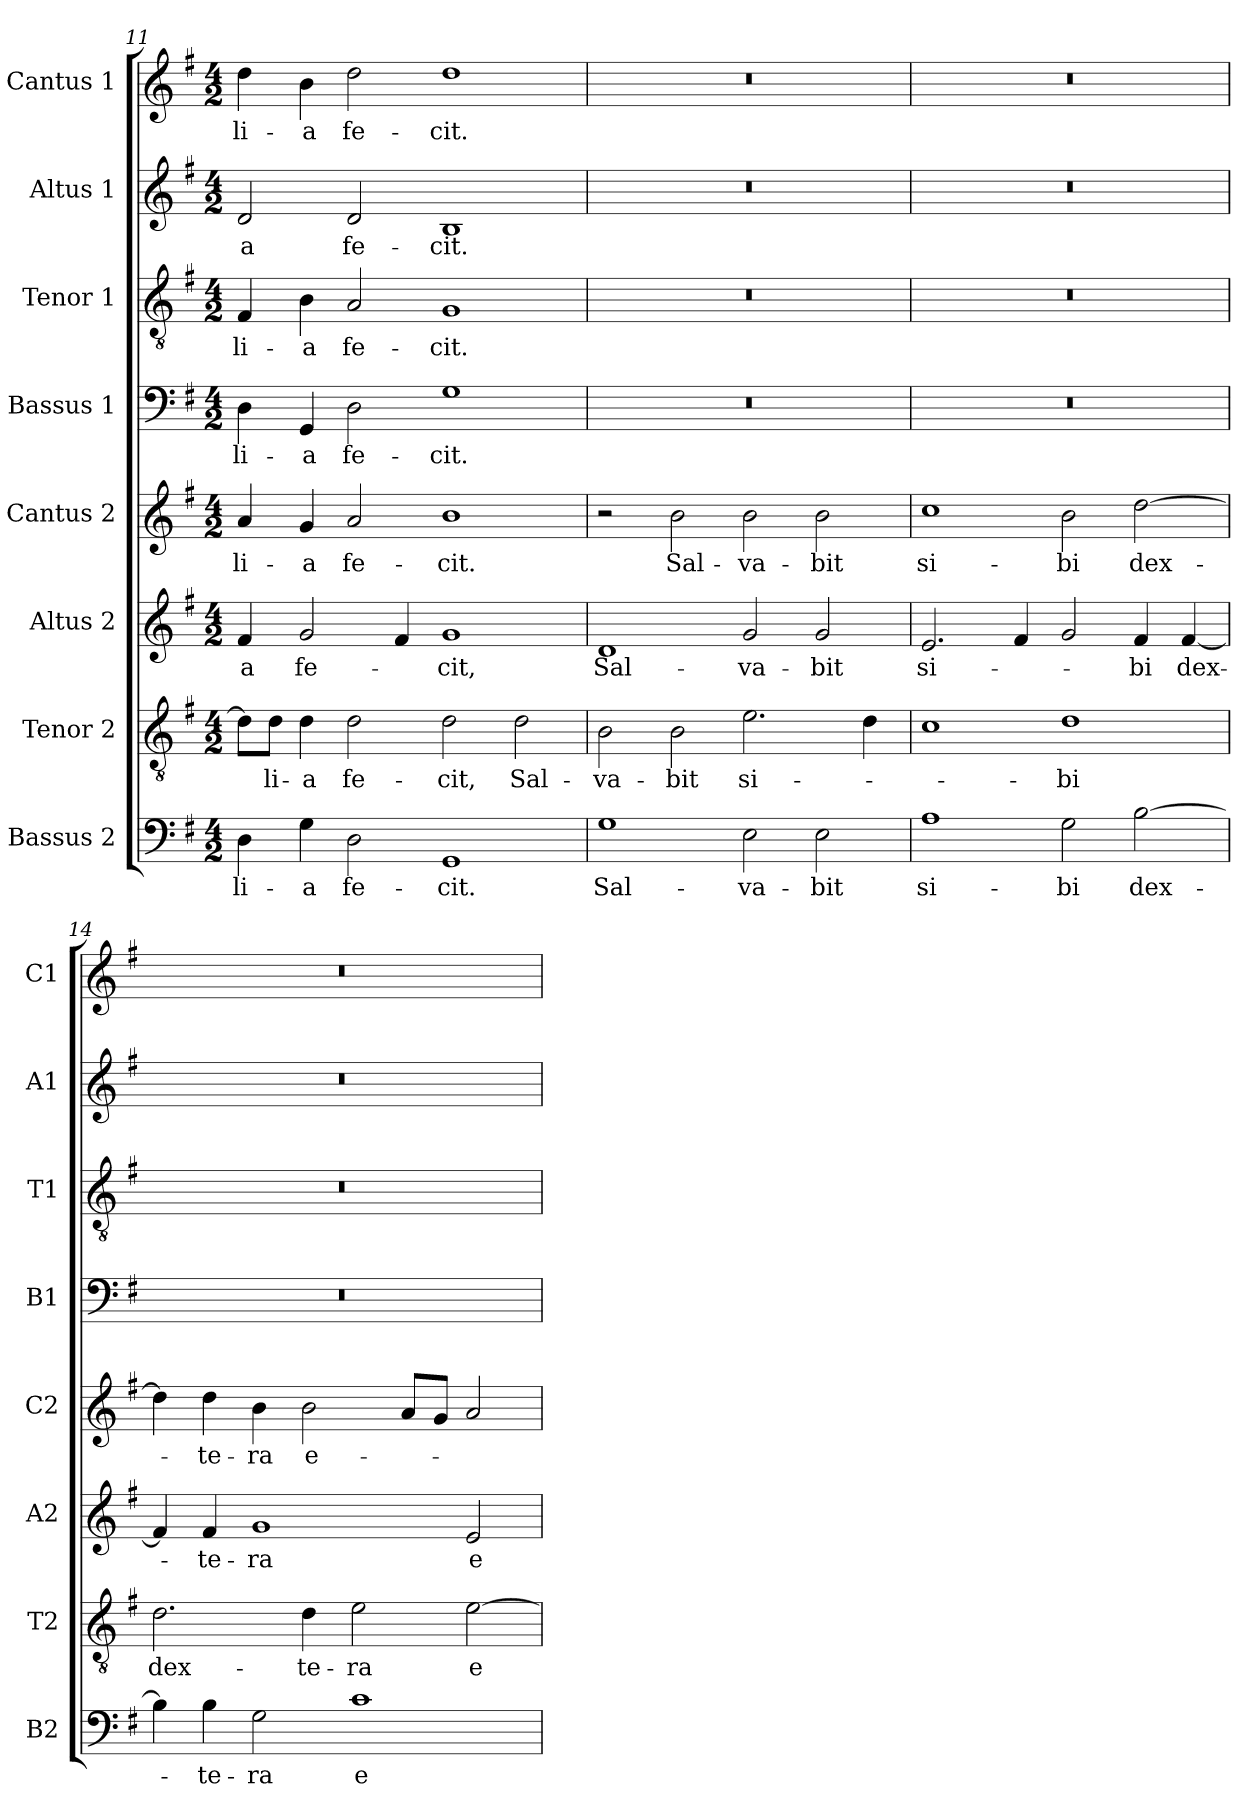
**kern	**text	**kern	**text	**kern	**text	**kern	**text	**kern	**text	**kern	**text	**kern	**text	**kern	**text
*part8	*part8	*part7	*part7	*part6	*part6	*part5	*part5	*part4	*part4	*part3	*part3	*part2	*part2	*part1	*part1
*staff8	*staff8	*staff7	*staff7	*staff6	*staff6	*staff5	*staff5	*staff4	*staff4	*staff3	*staff3	*staff2	*staff2	*staff1	*staff1
*I"Bassus 2	*	*I"Tenor 2	*	*I"Altus 2	*	*I"Cantus 2	*	*I"Bassus 1	*	*I"Tenor 1	*	*I"Altus 1	*	*I"Cantus 1	*
*I'B2	*	*I'T2	*	*I'A2	*	*I'C2	*	*I'B1	*	*I'T1	*	*I'A1	*	*I'C1	*
*clefF4	*	*clefGv2	*	*clefG2	*	*clefG2	*	*clefF4	*	*clefGv2	*	*clefG2	*	*clefG2	*
*k[f#]	*	*k[f#]	*	*k[f#]	*	*k[f#]	*	*k[f#]	*	*k[f#]	*	*k[f#]	*	*k[f#]	*
*G:	*	*G:	*	*G:	*	*G:	*	*G:	*	*G:	*	*G:	*	*G:	*
*M4/2	*	*M4/2	*	*M4/2	*	*M4/2	*	*M4/2	*	*M4/2	*	*M4/2	*	*M4/2	*
=11	=11	=11	=11	=11	=11	=11	=11	=11	=11	=11	=11	=11	=11	=11	=11
!	!LO:LY:b	!	!	!	!LO:LY:b	!	!LO:LY:b	!	!LO:LY:b	!	!LO:LY:b	!	!LO:LY:b	!	!LO:LY:b
4D\	-li-	8d\L]	.	4f#/	-a	4a/	-li-	4D\	-li-	4F#/	-li-	2d/	-a	4dd\	-li-
!	!	!	!LO:LY:b	!	!	!	!	!	!	!	!	!	!	!	!
.	.	8d\J	-li-	.	.	.	.	.	.	.	.	.	.	.	.
!	!LO:LY:b	!	!LO:LY:b	!	!LO:LY:b	!	!LO:LY:b	!	!LO:LY:b	!	!LO:LY:b	!	!	!	!LO:LY:b
4G\	-a	4d\	-a	2g/	fe-	4g/	-a	4GG/	-a	4B\	-a	.	.	4b\	-a
!	!LO:LY:b	!	!LO:LY:b	!	!	!	!LO:LY:b	!	!LO:LY:b	!	!LO:LY:b	!	!LO:LY:b	!	!LO:LY:b
2D\	fe-	2d\	fe-	.	.	2a/	fe-	2D\	fe-	2A/	fe-	2d/	fe-	2dd\	fe-
.	.	.	.	4f#/	.	.	.	.	.	.	.	.	.	.	.
!	!LO:LY:b	!	!LO:LY:b	!	!LO:LY:b	!	!LO:LY:b	!	!LO:LY:b	!	!LO:LY:b	!	!LO:LY:b	!	!LO:LY:b
1GG	-cit.	2d\	-cit,	1g	-cit,	1b	-cit.	1G	-cit.	1G	-cit.	1B	-cit.	1dd	-cit.
!	!	!	!LO:LY:b	!	!	!	!	!	!	!	!	!	!	!	!
.	.	2d\	Sal-	.	.	.	.	.	.	.	.	.	.	.	.
=12	=12	=12	=12	=12	=12	=12	=12	=12	=12	=12	=12	=12	=12	=12	=12
!	!LO:LY:b	!	!LO:LY:b	!	!LO:LY:b	!	!	!	!	!	!	!	!	!	!
1G	Sal-	2B\	-va-	1d	Sal-	2r	.	0r	.	0r	.	0r	.	0r	.
!	!	!	!LO:LY:b	!	!	!	!LO:LY:b	!	!	!	!	!	!	!	!
.	.	2B\	-bit	.	.	2b\	Sal-	.	.	.	.	.	.	.	.
!	!LO:LY:b	!	!LO:LY:b	!	!LO:LY:b	!	!LO:LY:b	!	!	!	!	!	!	!	!
2E\	-va-	2.e\	si-	2g/	-va-	2b\	-va-	.	.	.	.	.	.	.	.
!	!LO:LY:b	!	!	!	!LO:LY:b	!	!LO:LY:b	!	!	!	!	!	!	!	!
2E\	-bit	.	.	2g/	-bit	2b\	-bit	.	.	.	.	.	.	.	.
.	.	4d\	.	.	.	.	.	.	.	.	.	.	.	.	.
!!LO:LB:g=z
=13	=13	=13	=13	=13	=13	=13	=13	=13	=13	=13	=13	=13	=13	=13	=13
!	!LO:LY:b	!	!	!	!LO:LY:b	!	!LO:LY:b	!	!	!	!	!	!	!	!
1A	si-	1c	.	2.e/	si-	1cc	si-	0r	.	0r	.	0r	.	0r	.
.	.	.	.	4f#/	.	.	.	.	.	.	.	.	.	.	.
!	!LO:LY:b	!	!LO:LY:b	!	!	!	!LO:LY:b	!	!	!	!	!	!	!	!
2G\	-bi	1d	-bi	2g/	.	2b\	-bi	.	.	.	.	.	.	.	.
!	!LO:LY:b	!	!	!	!LO:LY:b	!	!LO:LY:b	!	!	!	!	!	!	!	!
[2B\	dex-	.	.	4f#/	-bi	[2dd\	dex-	.	.	.	.	.	.	.	.
!	!	!	!	!	!LO:LY:b	!	!	!	!	!	!	!	!	!	!
.	.	.	.	[4f#/	dex-	.	.	.	.	.	.	.	.	.	.
=14	=14	=14	=14	=14	=14	=14	=14	=14	=14	=14	=14	=14	=14	=14	=14
!	!	!	!LO:LY:b	!	!	!	!	!	!	!	!	!	!	!	!
4B\]	.	2.d\	dex-	4f#/]	.	4dd\]	.	0r	.	0r	.	0r	.	0r	.
!	!LO:LY:b	!	!	!	!LO:LY:b	!	!LO:LY:b	!	!	!	!	!	!	!	!
4B\	-te-	.	.	4f#/	-te-	4dd\	-te-	.	.	.	.	.	.	.	.
!	!LO:LY:b	!	!	!	!LO:LY:b	!	!LO:LY:b	!	!	!	!	!	!	!	!
2G\	-ra	.	.	1g	-ra	4b\	-ra	.	.	.	.	.	.	.	.
!	!	!	!LO:LY:b	!	!	!	!LO:LY:b	!	!	!	!	!	!	!	!
.	.	4d\	-te-	.	.	2b\	e-	.	.	.	.	.	.	.	.
!	!LO:LY:b	!	!LO:LY:b	!	!	!	!	!	!	!	!	!	!	!	!
1c	e-	2e\	-ra	.	.	.	.	.	.	.	.	.	.	.	.
.	.	.	.	.	.	8a/L	.	.	.	.	.	.	.	.	.
.	.	.	.	.	.	8g/J	.	.	.	.	.	.	.	.	.
!	!	!	!LO:LY:b	!	!LO:LY:b	!	!	!	!	!	!	!	!	!	!
.	.	[2e\	e-	2e/	e-	2a/	.	.	.	.	.	.	.	.	.
=	=	=	=	=	=	=	=	=	=	=	=	=	=	=	=
*-	*-	*-	*-	*-	*-	*-	*-	*-	*-	*-	*-	*-	*-	*-	*-
